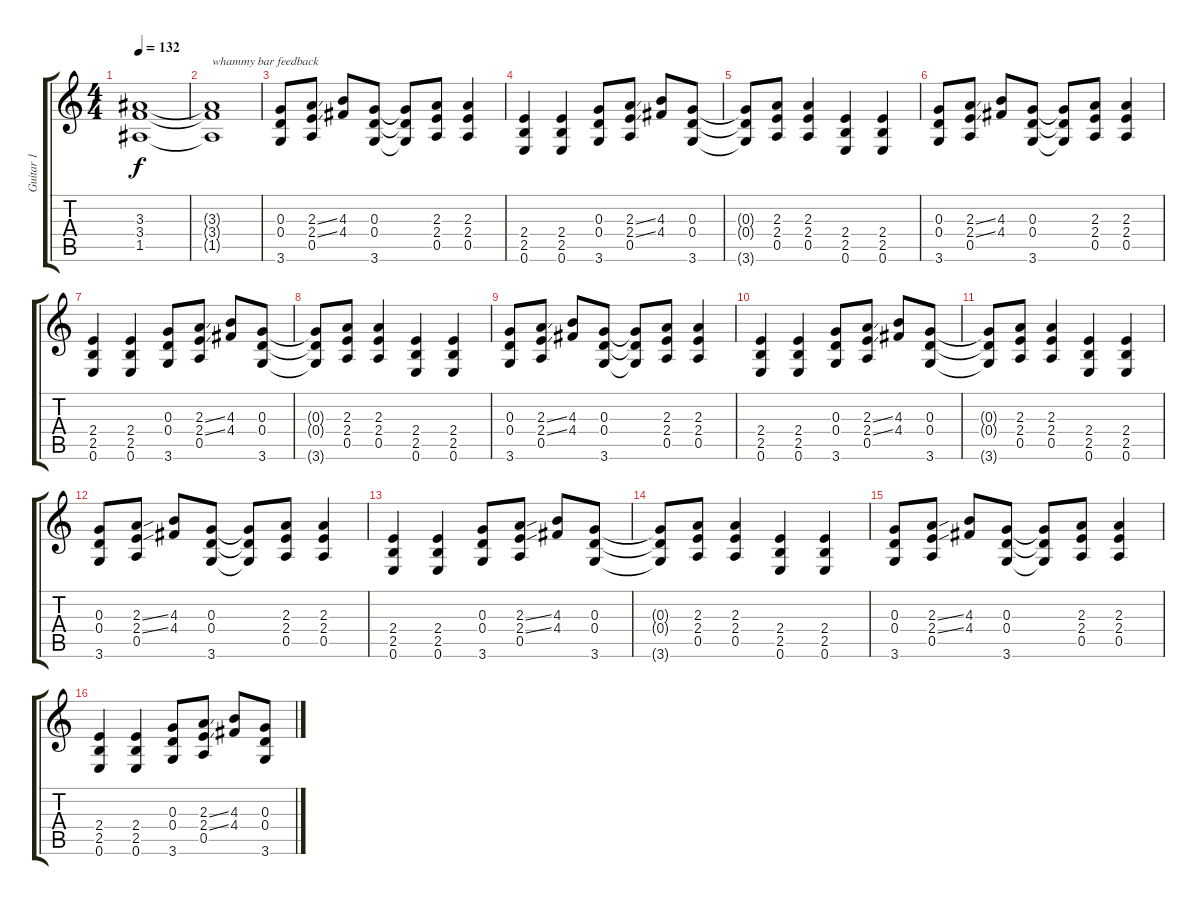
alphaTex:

\track ("Guitar 1" "Guitar 1") {instrument overdrivenguitar}
\staff {score tabs}
\tuning (E4 B3 G3 D3 A2 E2) {hide}
\ts (4 4)
\tempo 132
\clef g2
\ks c
(3.3 3.4 1.5).1{dy f} |
(3.3{t} 3.4{t} 1.5{t}).1{txt "whammy bar feedback"} |
(0.3 0.4 3.6).8 (2.3{ss} 2.4{ss} 0.5).8 (4.3 4.4).8 (0.3 0.4 3.6).8 (0.3{t} 0.4{t} 3.6{t}).8 (2.3 2.4 0.5).8 (2.3 2.4 0.5).4 |
(2.4 2.5 0.6).4 (2.4 2.5 0.6).4 (0.3 0.4 3.6).8 (2.3{ss} 2.4{ss} 0.5).8 (4.3 4.4).8 (0.3 0.4 3.6).8 |
(0.3{t} 0.4{t} 3.6{t}).8 (2.3 2.4 0.5).8 (2.3 2.4 0.5).4 (2.4 2.5 0.6).4 (2.4 2.5 0.6).4 |
(0.3 0.4 3.6).8 (2.3{ss} 2.4{ss} 0.5).8 (4.3 4.4).8 (0.3 0.4 3.6).8 (0.3{t} 0.4{t} 3.6{t}).8 (2.3 2.4 0.5).8 (2.3 2.4 0.5).4 |
(2.4 2.5 0.6).4 (2.4 2.5 0.6).4 (0.3 0.4 3.6).8 (2.3{ss} 2.4{ss} 0.5).8 (4.3 4.4).8 (0.3 0.4 3.6).8 |
(0.3{t} 0.4{t} 3.6{t}).8 (2.3 2.4 0.5).8 (2.3 2.4 0.5).4 (2.4 2.5 0.6).4 (2.4 2.5 0.6).4 |
(0.3 0.4 3.6).8 (2.3{ss} 2.4{ss} 0.5).8 (4.3 4.4).8 (0.3 0.4 3.6).8 (0.3{t} 0.4{t} 3.6{t}).8 (2.3 2.4 0.5).8 (2.3 2.4 0.5).4 |
(2.4 2.5 0.6).4 (2.4 2.5 0.6).4 (0.3 0.4 3.6).8 (2.3{ss} 2.4{ss} 0.5).8 (4.3 4.4).8 (0.3 0.4 3.6).8 |
(0.3{t} 0.4{t} 3.6{t}).8 (2.3 2.4 0.5).8 (2.3 2.4 0.5).4 (2.4 2.5 0.6).4 (2.4 2.5 0.6).4 |
(0.3 0.4 3.6).8 (2.3{ss} 2.4{ss} 0.5).8 (4.3 4.4).8 (0.3 0.4 3.6).8 (0.3{t} 0.4{t} 3.6{t}).8 (2.3 2.4 0.5).8 (2.3 2.4 0.5).4 |
(2.4 2.5 0.6).4 (2.4 2.5 0.6).4 (0.3 0.4 3.6).8 (2.3{ss} 2.4{ss} 0.5).8 (4.3 4.4).8 (0.3 0.4 3.6).8 |
(0.3{t} 0.4{t} 3.6{t}).8 (2.3 2.4 0.5).8 (2.3 2.4 0.5).4 (2.4 2.5 0.6).4 (2.4 2.5 0.6).4 |
(0.3 0.4 3.6).8 (2.3{ss} 2.4{ss} 0.5).8 (4.3 4.4).8 (0.3 0.4 3.6).8 (0.3{t} 0.4{t} 3.6{t}).8 (2.3 2.4 0.5).8 (2.3 2.4 0.5).4 |
(2.4 2.5 0.6).4 (2.4 2.5 0.6).4 (0.3 0.4 3.6).8 (2.3{ss} 2.4{ss} 0.5).8 (4.3 4.4).8 (0.3 0.4 3.6).8
